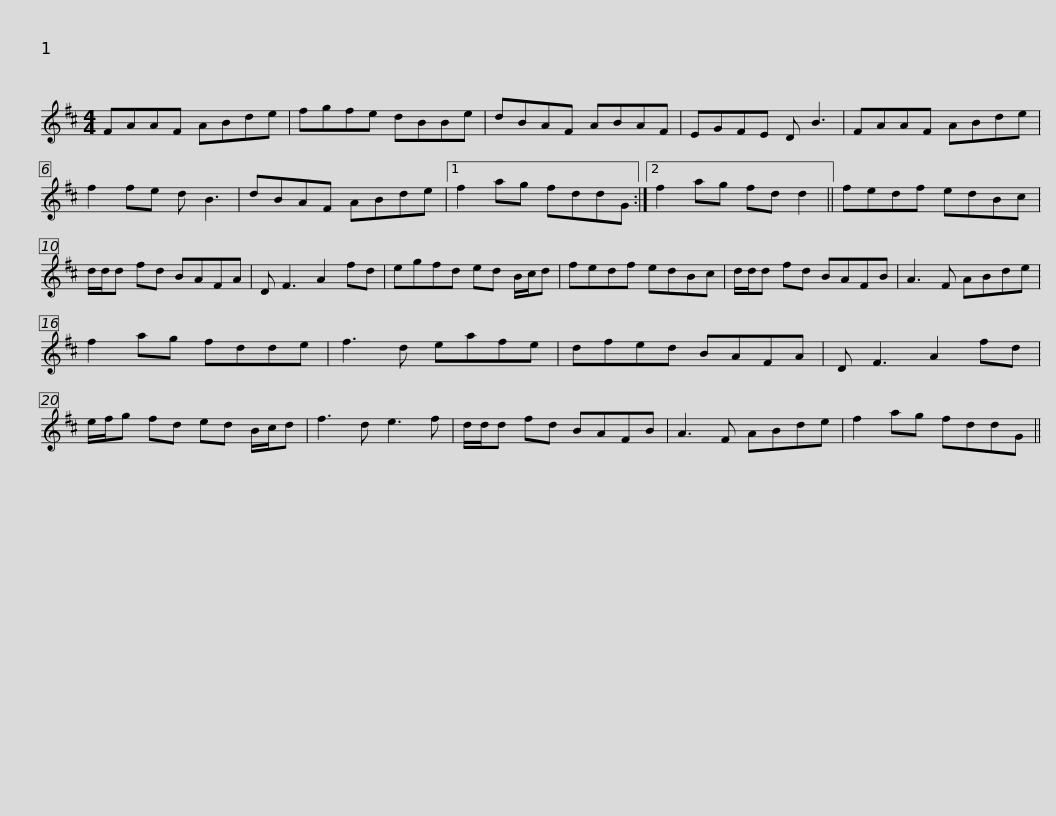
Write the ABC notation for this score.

X:1
L:1/8
M:4/4
I:linebreak $
K:D
V:1 treble
V:1
 FAAF ABde | fgfe dBBe | dBAF ABAF | EGFE D B3 | FAAF ABde | %5
 f2 fe d B3 |$ dBAF ABde |1 f2 ag fddG :|2 f2 ag fd d2 || fedf edBc | %10
 d/d/d fd BAFA | D F3 A2 fd |$ egfd ed B/c/d | fedf edBc | d/d/d fd BAFB | %15
 A3 F ABde | f2 ag fdde |$ f3 d eafe | dfed BAFA | D F3 A2 fd | %20
 e/f/g fd ed B/c/d | f3 d e3 f | d/d/d fd BAFB |$ A3 F ABde | f2 ag fddG || %25
